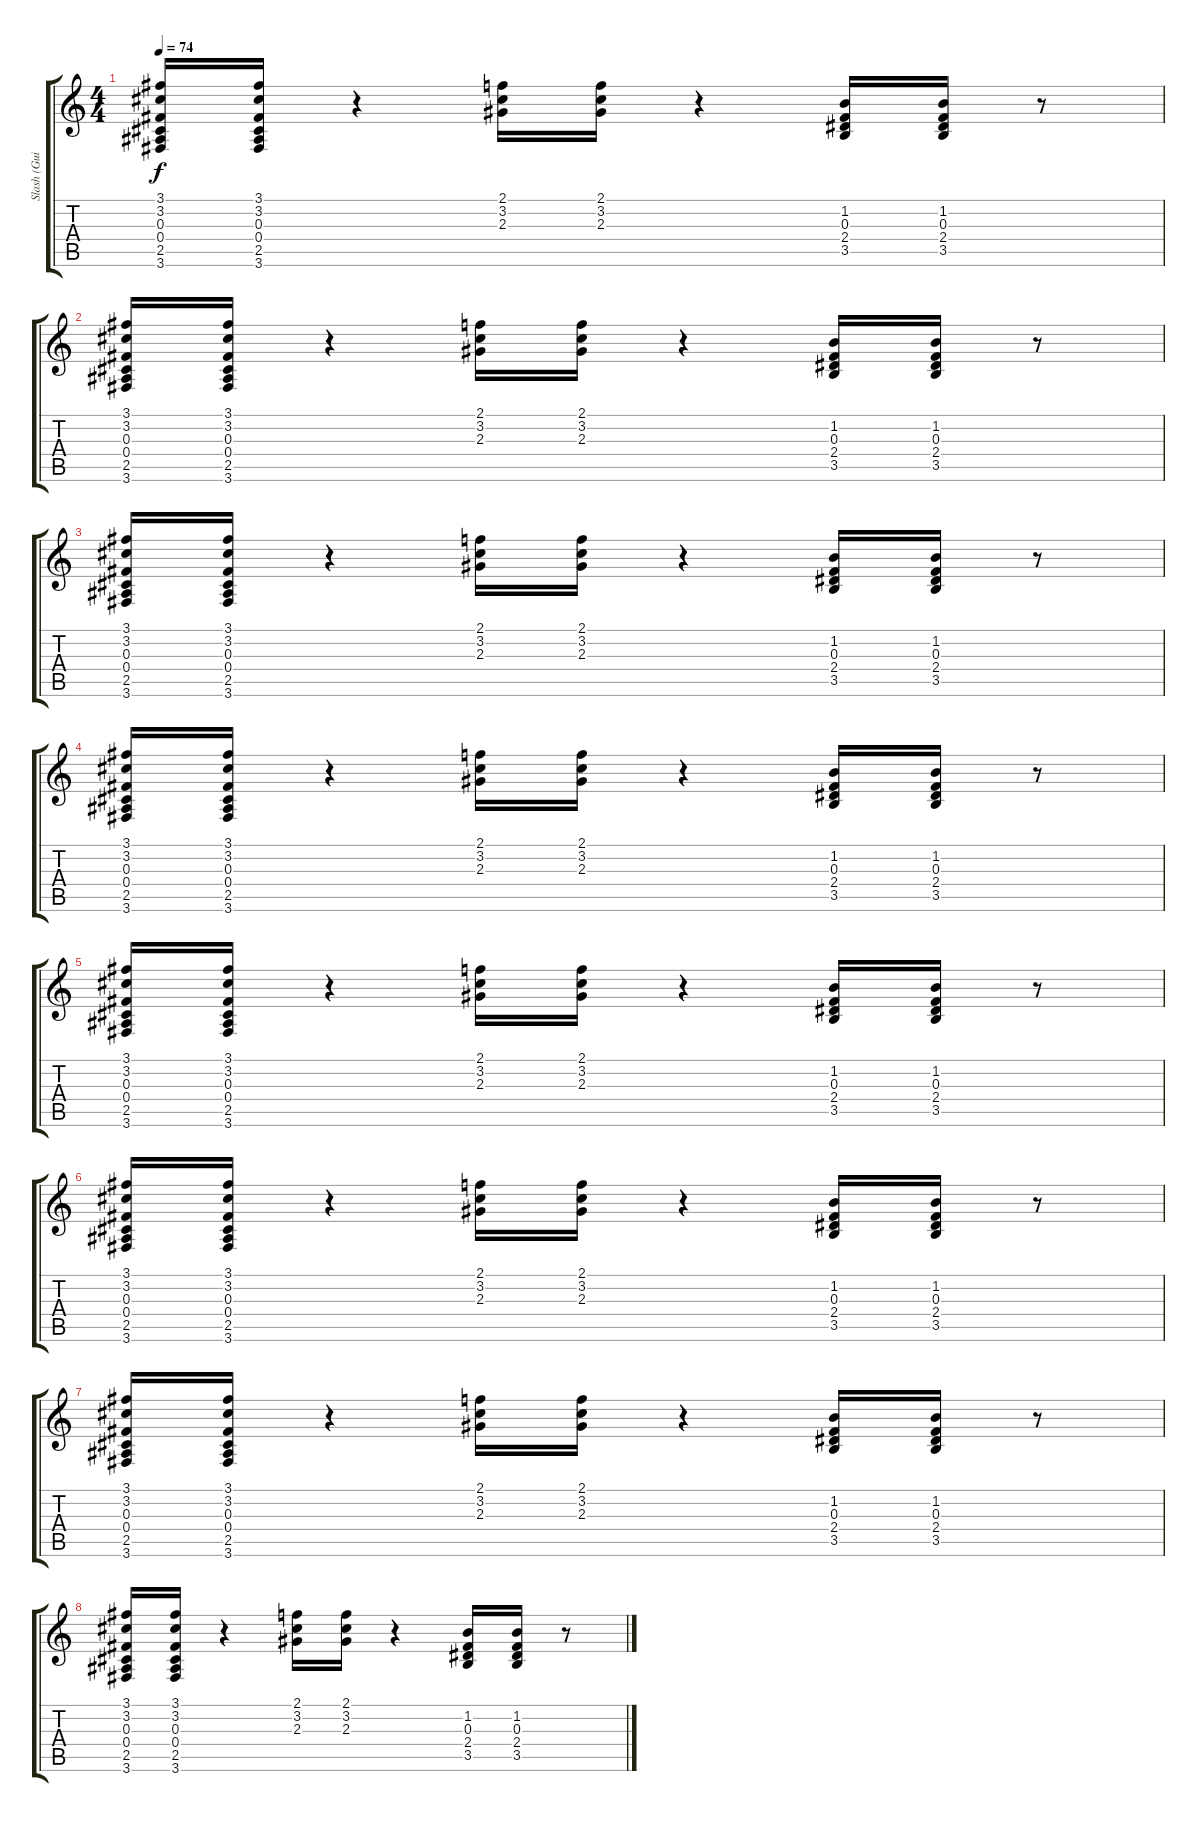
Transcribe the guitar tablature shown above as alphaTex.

\track ("Slash (Guitar - 6 Strings)" "Slash (Gui") {instrument distortionguitar}
\staff {score tabs}
\tuning (Eb4 Bb3 Gb3 Db3 Ab2 Eb2) {hide}
\ts (4 4)
\tempo 74
\clef g2
\ks c
(3.1 3.2 0.3 0.4 2.5 3.6).16{dy f instrument electricguitarjazz} (3.1 3.2 0.3 0.4 2.5 3.6).16 r.4 (2.1 3.2 2.3).16 (2.1 3.2 2.3).16 r.4 (1.2 0.3 2.4 3.5).16 (1.2 0.3 2.4 3.5).16 r.8 |
(3.1 3.2 0.3 0.4 2.5 3.6).16{instrument electricguitarjazz} (3.1 3.2 0.3 0.4 2.5 3.6).16 r.4 (2.1 3.2 2.3).16 (2.1 3.2 2.3).16 r.4 (1.2 0.3 2.4 3.5).16 (1.2 0.3 2.4 3.5).16 r.8 |
(3.1 3.2 0.3 0.4 2.5 3.6).16{instrument electricguitarjazz} (3.1 3.2 0.3 0.4 2.5 3.6).16 r.4 (2.1 3.2 2.3).16 (2.1 3.2 2.3).16 r.4 (1.2 0.3 2.4 3.5).16 (1.2 0.3 2.4 3.5).16 r.8 |
(3.1 3.2 0.3 0.4 2.5 3.6).16{instrument electricguitarjazz} (3.1 3.2 0.3 0.4 2.5 3.6).16 r.4 (2.1 3.2 2.3).16 (2.1 3.2 2.3).16 r.4 (1.2 0.3 2.4 3.5).16 (1.2 0.3 2.4 3.5).16 r.8 |
(3.1 3.2 0.3 0.4 2.5 3.6).16{instrument electricguitarjazz} (3.1 3.2 0.3 0.4 2.5 3.6).16 r.4 (2.1 3.2 2.3).16 (2.1 3.2 2.3).16 r.4 (1.2 0.3 2.4 3.5).16 (1.2 0.3 2.4 3.5).16 r.8 |
(3.1 3.2 0.3 0.4 2.5 3.6).16{instrument electricguitarjazz} (3.1 3.2 0.3 0.4 2.5 3.6).16 r.4 (2.1 3.2 2.3).16 (2.1 3.2 2.3).16 r.4 (1.2 0.3 2.4 3.5).16 (1.2 0.3 2.4 3.5).16 r.8 |
(3.1 3.2 0.3 0.4 2.5 3.6).16{instrument electricguitarjazz} (3.1 3.2 0.3 0.4 2.5 3.6).16 r.4 (2.1 3.2 2.3).16 (2.1 3.2 2.3).16 r.4 (1.2 0.3 2.4 3.5).16 (1.2 0.3 2.4 3.5).16 r.8 |
(3.1 3.2 0.3 0.4 2.5 3.6).16{instrument electricguitarjazz} (3.1 3.2 0.3 0.4 2.5 3.6).16 r.4 (2.1 3.2 2.3).16 (2.1 3.2 2.3).16 r.4 (1.2 0.3 2.4 3.5).16 (1.2 0.3 2.4 3.5).16 r.8
